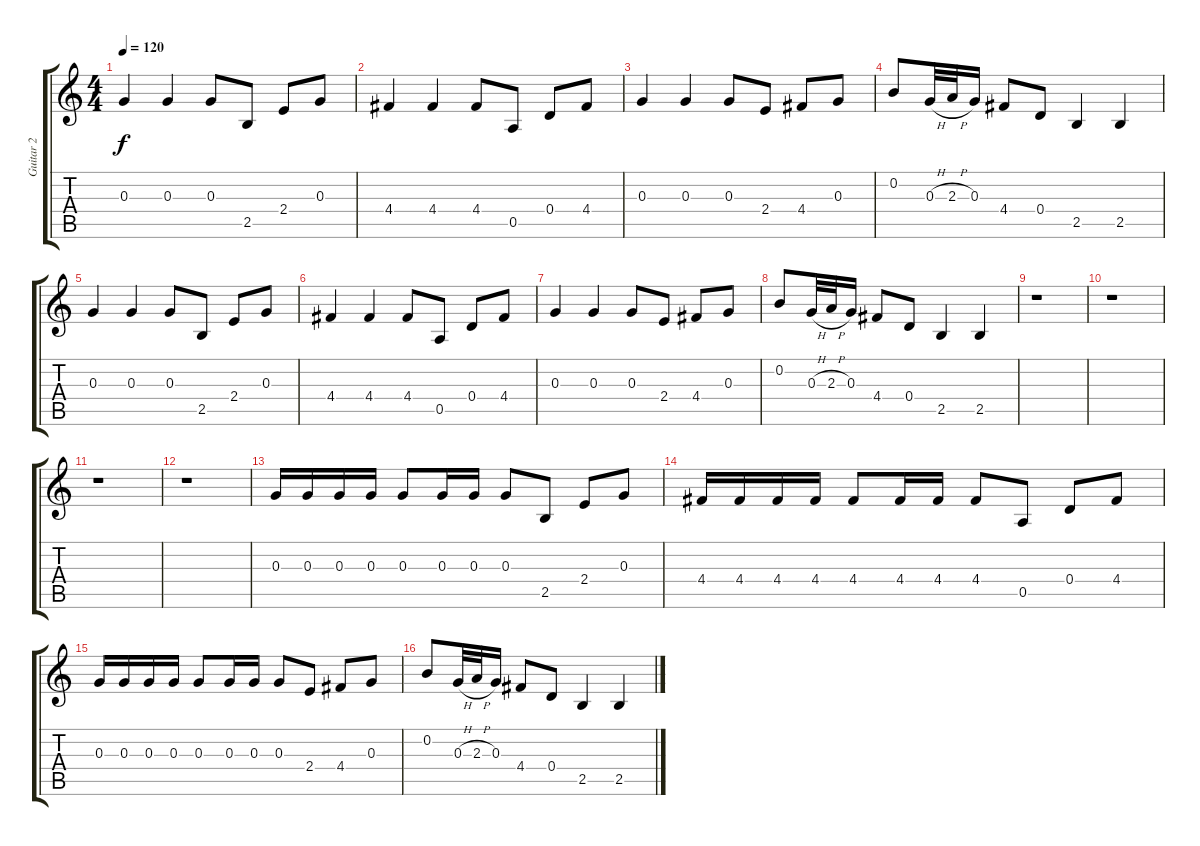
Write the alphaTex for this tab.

\track ("Guitar 2" "Guitar 2") {instrument acousticguitarsteel}
\staff {score tabs}
\tuning (E4 B3 G3 D3 A2 E2) {hide}
\ts (4 4)
\tempo 120
\clef g2
\ks c
0.3.4{dy f} 0.3.4 0.3.8 2.5.8 2.4.8 0.3.8 |
4.4.4 4.4.4 4.4.8 0.5.8 0.4.8 4.4.8 |
0.3.4 0.3.4 0.3.8 2.4.8 4.4.8 0.3.8 |
0.2.8 0.3{h}.32 2.3{h}.32 0.3.16 4.4.8 0.4.8 2.5.4 2.5.4 |
0.3.4 0.3.4 0.3.8 2.5.8 2.4.8 0.3.8 |
4.4.4 4.4.4 4.4.8 0.5.8 0.4.8 4.4.8 |
0.3.4 0.3.4 0.3.8 2.4.8 4.4.8 0.3.8 |
0.2.8 0.3{h}.32 2.3{h}.32 0.3.16 4.4.8 0.4.8 2.5.4 2.5.4 |
r.1 |
r.1 |
r.1 |
r.1 |
0.3.16 0.3.16 0.3.16 0.3.16 0.3.8 0.3.16 0.3.16 0.3.8 2.5.8 2.4.8 0.3.8 |
4.4.16 4.4.16 4.4.16 4.4.16 4.4.8 4.4.16 4.4.16 4.4.8 0.5.8 0.4.8 4.4.8 |
0.3.16 0.3.16 0.3.16 0.3.16 0.3.8 0.3.16 0.3.16 0.3.8 2.4.8 4.4.8 0.3.8 |
0.2.8 0.3{h}.32 2.3{h}.32 0.3.16 4.4.8 0.4.8 2.5.4 2.5.4
